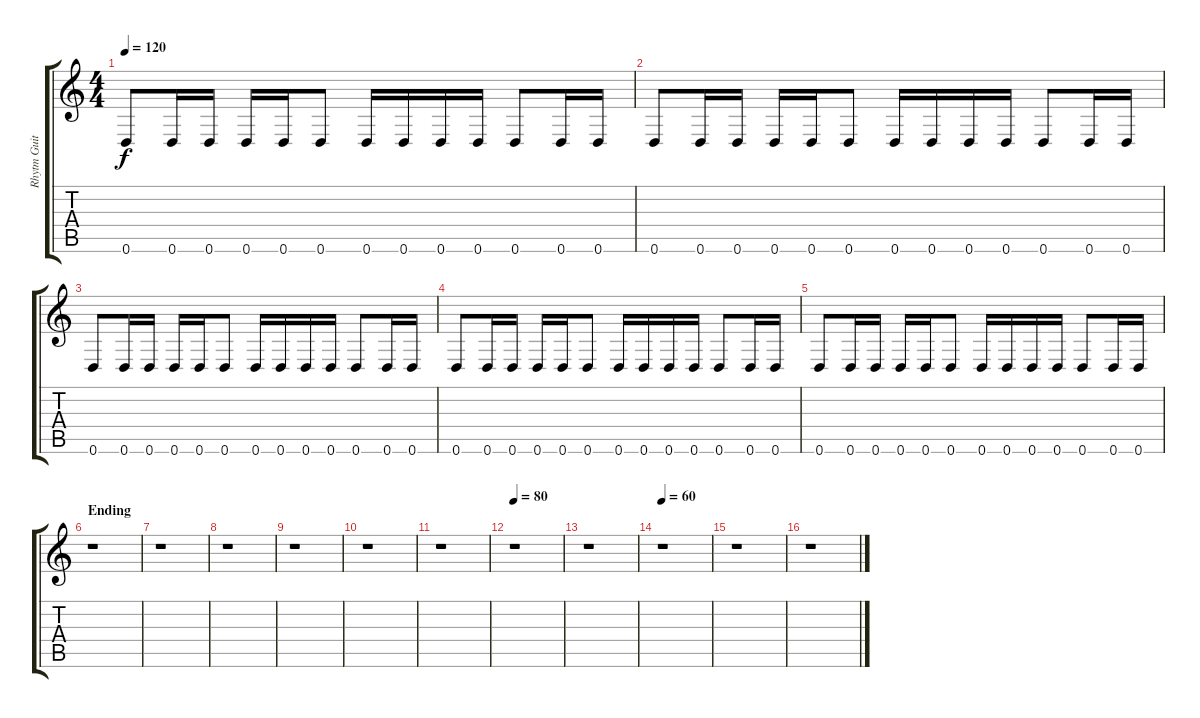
\track ("Rhytm Guitar" "Rhytm Guit") {instrument distortionguitar}
\staff {score tabs}
\tuning (D4 A3 F3 C3 G2 D2) {hide}
\ts (4 4)
\tempo 120
\clef g2
\ks c
0.6.8{dy f} 0.6.16 0.6.16 0.6.16 0.6.16 0.6.8 0.6.16 0.6.16 0.6.16 0.6.16 0.6.8 0.6.16 0.6.16 |
0.6.8 0.6.16 0.6.16 0.6.16 0.6.16 0.6.8 0.6.16 0.6.16 0.6.16 0.6.16 0.6.8 0.6.16 0.6.16 |
0.6.8 0.6.16 0.6.16 0.6.16 0.6.16 0.6.8 0.6.16{volume 5} 0.6.16 0.6.16 0.6.16 0.6.8 0.6.16 0.6.16 |
0.6.8 0.6.16 0.6.16 0.6.16 0.6.16 0.6.8 0.6.16{volume 0} 0.6.16 0.6.16 0.6.16 0.6.8 0.6.16 0.6.16 |
0.6.8 0.6.16 0.6.16 0.6.16 0.6.16 0.6.8 0.6.16 0.6.16 0.6.16 0.6.16 0.6.8 0.6.16 0.6.16 |
\section ("" "Ending")
r.1 |
r.1 |
r.1 |
r.1 |
r.1 |
r.1 |
\tempo 80
r.1 |
r.1 |
\tempo 60
r.1 |
r.1 |
r.1
